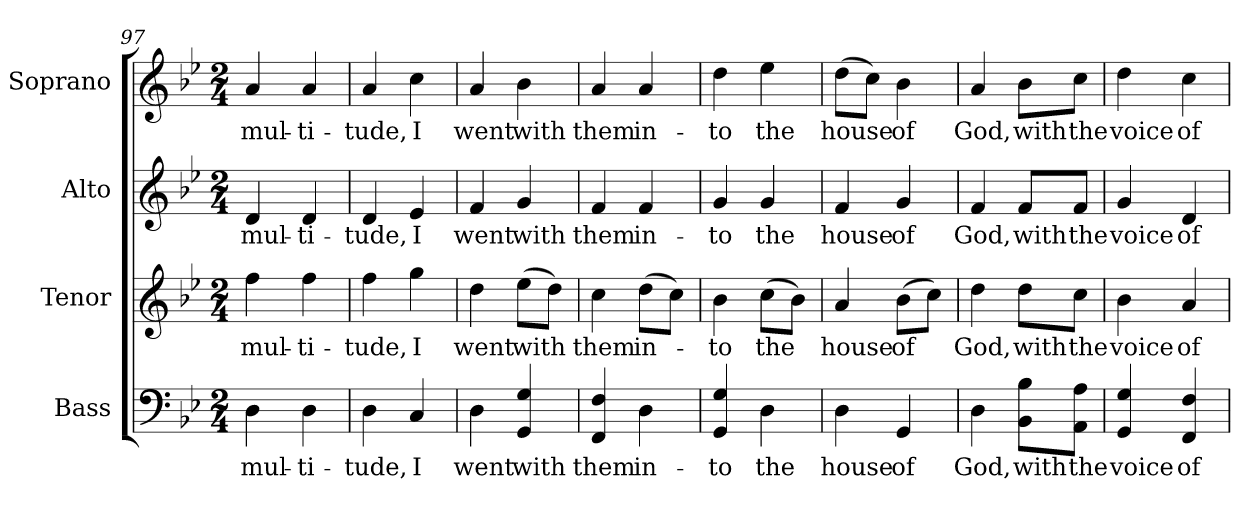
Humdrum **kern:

**kern	**text	**kern	**text	**kern	**text	**kern	**text
*part4	*part4	*part3	*part3	*part2	*part2	*part1	*part1
*staff4	*staff4	*staff3	*staff3	*staff2	*staff2	*staff1	*staff1
*I"Bass	*	*I"Tenor	*	*I"Alto	*	*I"Soprano	*
*I'B.	*	*I'T.	*	*I'A.	*	*I'S.	*
*clefF4	*	*clefG2	*	*clefG2	*	*clefG2	*
*k[b-e-]	*	*k[b-e-]	*	*k[b-e-]	*	*k[b-e-]	*
*g:	*	*g:	*	*g:	*	*g:	*
*M2/4	*	*M2/4	*	*M2/4	*	*M2/4	*
=97	=97	=97	=97	=97	=97	=97	=97
!	!LO:LY:b:color=#000000	!	!	!	!	!	!
!	!	!	!LO:LY:b:color=#000000	!	!	!	!
!	!	!	!	!	!LO:LY:b:color=#000000	!	!
!	!	!	!	!	!	!	!LO:LY:b:color=#000000
4Di\	mul-	4ffi\	mul-	4di/	mul-	4ai/	mul-
!	!LO:LY:b:color=#000000	!	!	!	!	!	!
!	!	!	!LO:LY:b:color=#000000	!	!	!	!
!	!	!	!	!	!LO:LY:b:color=#000000	!	!
!	!	!	!	!	!	!	!LO:LY:b:color=#000000
4Di\	-ti-	4ffi\	-ti-	4di/	-ti-	4ai/	-ti-
=98	=98	=98	=98	=98	=98	=98	=98
!	!LO:LY:b:color=#000000	!	!	!	!	!	!
!	!	!	!LO:LY:b:color=#000000	!	!	!	!
!	!	!	!	!	!LO:LY:b:color=#000000	!	!
!	!	!	!	!	!	!	!LO:LY:b:color=#000000
4Di\	-tude,	4ffi\	-tude,	4di/	-tude,	4ai/	-tude,
!	!LO:LY:b:color=#000000	!	!	!	!	!	!
!	!	!	!LO:LY:b:color=#000000	!	!	!	!
!	!	!	!	!	!LO:LY:b:color=#000000	!	!
!	!	!	!	!	!	!	!LO:LY:b:color=#000000
4Ci/	I	4ggi\	I	4e-i/	I	4cci\	I
=99	=99	=99	=99	=99	=99	=99	=99
!	!LO:LY:b:color=#000000	!	!	!	!	!	!
!	!	!	!LO:LY:b:color=#000000	!	!	!	!
!	!	!	!	!	!LO:LY:b:color=#000000	!	!
!	!	!	!	!	!	!	!LO:LY:b:color=#000000
4Di\	went	4ddi\	went	4fi/	went	4ai/	went
!	!LO:LY:b:color=#000000	!	!	!	!	!	!
!	!	!	!LO:LY:b:color=#000000	!	!	!	!
!	!	!	!	!	!LO:LY:b:color=#000000	!	!
!	!	!	!	!	!	!	!LO:LY:b:color=#000000
4GGi/ 4Gi	with	(8ee-i\L	with	4gi/	with	4b-i\	with
.	.	8ddi\J)	.	.	.	.	.
=100	=100	=100	=100	=100	=100	=100	=100
!	!LO:LY:b:color=#000000	!	!	!	!	!	!
!	!	!	!LO:LY:b:color=#000000	!	!	!	!
!	!	!	!	!	!LO:LY:b:color=#000000	!	!
!	!	!	!	!	!	!	!LO:LY:b:color=#000000
4FFi/ 4Fi	them	4cci\	them	4fi/	them	4ai/	them
!	!LO:LY:b:color=#000000	!	!	!	!	!	!
!	!	!	!LO:LY:b:color=#000000	!	!	!	!
!	!	!	!	!	!LO:LY:b:color=#000000	!	!
!	!	!	!	!	!	!	!LO:LY:b:color=#000000
4Di\	in-	(8ddi\L	in-	4fi/	in-	4ai/	in-
.	.	8cci\J)	.	.	.	.	.
=101	=101	=101	=101	=101	=101	=101	=101
!	!LO:LY:b:color=#000000	!	!	!	!	!	!
!	!	!	!LO:LY:b:color=#000000	!	!	!	!
!	!	!	!	!	!LO:LY:b:color=#000000	!	!
!	!	!	!	!	!	!	!LO:LY:b:color=#000000
4GGi/ 4Gi	-to	4b-i\	-to	4gi/	-to	4ddi\	-to
!	!LO:LY:b:color=#000000	!	!	!	!	!	!
!	!	!	!LO:LY:b:color=#000000	!	!	!	!
!	!	!	!	!	!LO:LY:b:color=#000000	!	!
!	!	!	!	!	!	!	!LO:LY:b:color=#000000
4Di\	the	(8cci\L	the	4gi/	the	4ee-i\	the
.	.	8b-i\J)	.	.	.	.	.
=102	=102	=102	=102	=102	=102	=102	=102
!	!LO:LY:b:color=#000000	!	!	!	!	!	!
!	!	!	!LO:LY:b:color=#000000	!	!	!	!
!	!	!	!	!	!LO:LY:b:color=#000000	!	!
!	!	!	!	!	!	!	!LO:LY:b:color=#000000
4Di\	house	4ai/	house	4fi/	house	(8ddi\L	house
.	.	.	.	.	.	8cci\J)	.
!	!LO:LY:b:color=#000000	!	!	!	!	!	!
!	!	!	!LO:LY:b:color=#000000	!	!	!	!
!	!	!	!	!	!LO:LY:b:color=#000000	!	!
!	!	!	!	!	!	!	!LO:LY:b:color=#000000
4GGi/	of	(8b-i\L	of	4gi/	of	4b-i\	of
.	.	8cci\J)	.	.	.	.	.
=103	=103	=103	=103	=103	=103	=103	=103
!	!LO:LY:b:color=#000000	!	!	!	!	!	!
!	!	!	!LO:LY:b:color=#000000	!	!	!	!
!	!	!	!	!	!LO:LY:b:color=#000000	!	!
!	!	!	!	!	!	!	!LO:LY:b:color=#000000
4Di\	God,	4ddi\	God,	4fi/	God,	4ai/	God,
!	!LO:LY:b:color=#000000	!	!	!	!	!	!
!	!	!	!LO:LY:b:color=#000000	!	!	!	!
!	!	!	!	!	!LO:LY:b:color=#000000	!	!
!	!	!	!	!	!	!	!LO:LY:b:color=#000000
8BB-i\ 8B-iL	with	8ddi\L	with	8fi/L	with	8b-i\L	with
!	!LO:LY:b:color=#000000	!	!	!	!	!	!
!	!	!	!LO:LY:b:color=#000000	!	!	!	!
!	!	!	!	!	!LO:LY:b:color=#000000	!	!
!	!	!	!	!	!	!	!LO:LY:b:color=#000000
8AAi\ 8AiJ	the	8cci\J	the	8fi/J	the	8cci\J	the
=104	=104	=104	=104	=104	=104	=104	=104
!	!LO:LY:b:color=#000000	!	!	!	!	!	!
!	!	!	!LO:LY:b:color=#000000	!	!	!	!
!	!	!	!	!	!LO:LY:b:color=#000000	!	!
!	!	!	!	!	!	!	!LO:LY:b:color=#000000
4GGi/ 4Gi	voice	4b-i\	voice	4gi/	voice	4ddi\	voice
!	!LO:LY:b:color=#000000	!	!	!	!	!	!
!	!	!	!LO:LY:b:color=#000000	!	!	!	!
!	!	!	!	!	!LO:LY:b:color=#000000	!	!
!	!	!	!	!	!	!	!LO:LY:b:color=#000000
4FFi/ 4Fi	of	4ai/	of	4di/	of	4cci\	of
=	=	=	=	=	=	=	=
*-	*-	*-	*-	*-	*-	*-	*-
